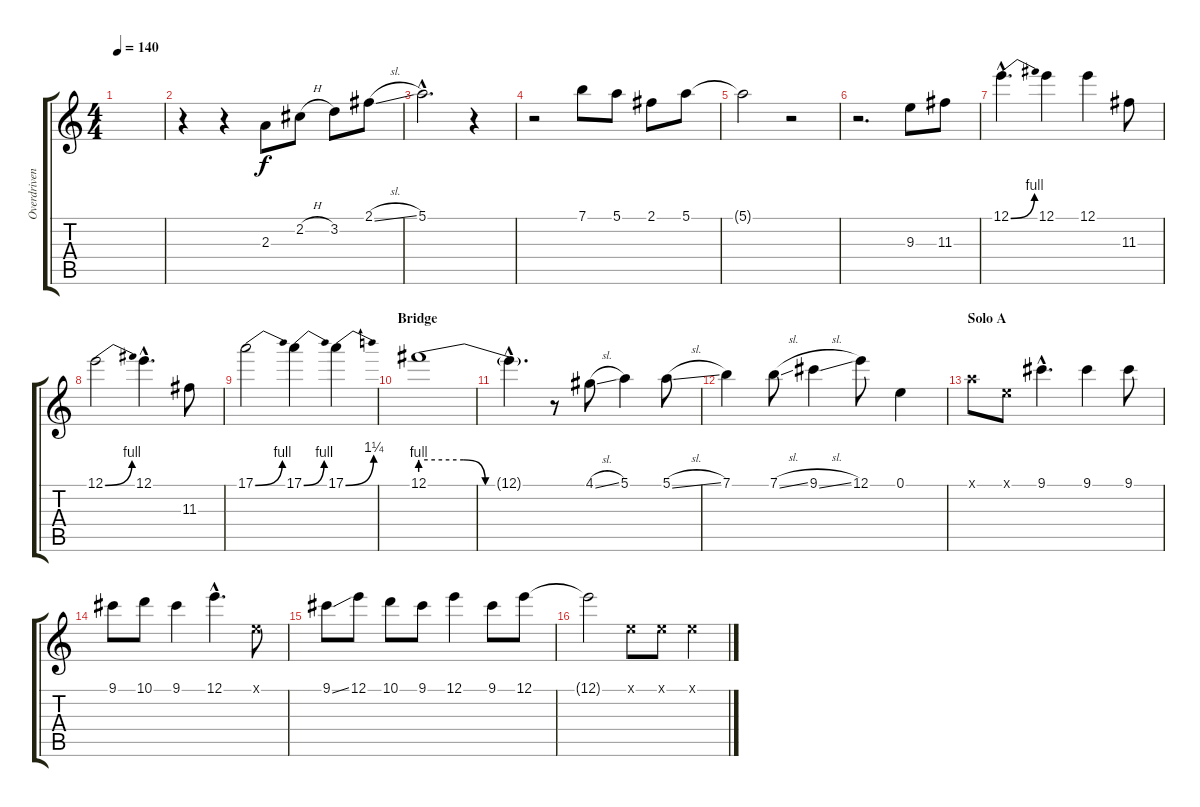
\track ("Overdriven" "Overdriven") {instrument overdrivenguitar}
\staff {score tabs}
\tuning (E4 B3 G3 D3 A2 E2) {hide}
\ts (4 4)
\tempo 140
\clef g2
\ks c
|
r.4 r.4 2.3.8 2.2{h}.8 3.2.8 2.1{sl}.8 |
5.1{hac}.2{d} r.4 |
r.2 7.1.8 5.1.8 2.1.8 5.1.8 |
5.1{t}.2 r.2 |
r.2{d} 9.3.8 11.3.8 |
12.1{be (bend 0 0 60 4) hac}.4{d} 12.1.4 12.1.4 11.3.8 |
12.1{be (bend 0 0 60 4)}.2 12.1{hac}.4{d} 11.3.8 |
17.1{be (bend 0 0 60 4)}.2 17.1{be (bend 0 0 60 4)}.4 17.1{be (bend 0 0 60 5)}.4 |
\section ("" "Bridge")
12.1{be (custom 0 4 20 4 30 0 60 0)}.1 |
12.1{hac t}.4{d} r.8 4.1{sl}.8 5.1.4 5.1{sl}.8 |
7.1.4 7.1{sl}.8 9.1{sl}.4 12.1.8 0.1.4 |
\section ("" "Solo A")
5.1{x}.8 0.1{x}.8 9.1{hac}.4{d} 9.1.4 9.1.8 |
9.1.8 10.1.8 9.1.4 12.1{hac}.4{d} 0.1{x}.8 |
9.1{ss}.8 12.1.8 10.1.8 9.1.8 12.1.4 9.1.8 12.1.8 |
12.1{t}.2 0.1{x}.8 0.1{x}.8 0.1{x}.4
